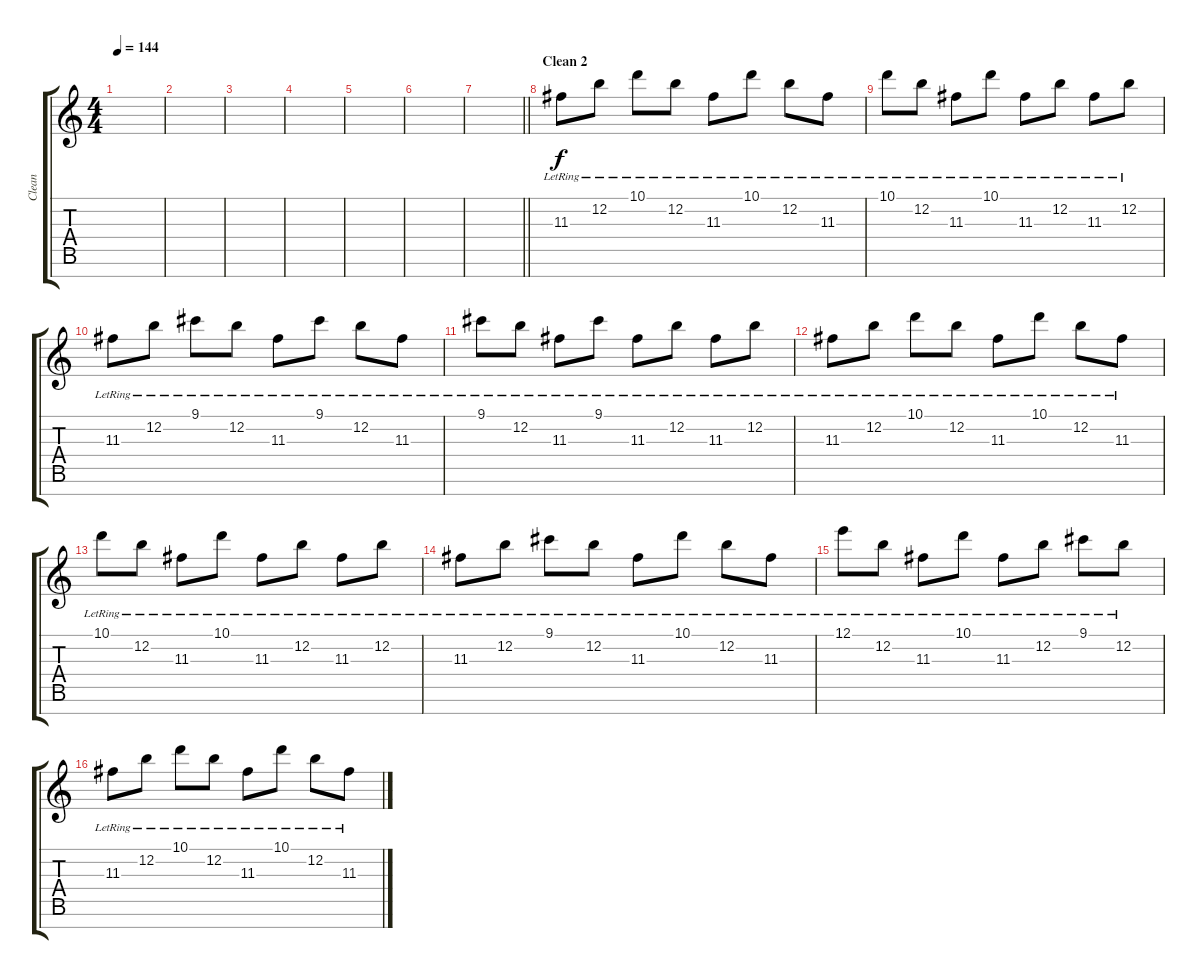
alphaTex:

\track ("Clean" "Clean") {instrument electricguitarjazz}
\staff {score tabs}
\tuning (E4 B3 G3 D3 A2 E2 B1) {hide}
\ts (4 4)
\tempo 144
\clef g2
\ks c
|
|
|
|
|
|
\barLineRight lightlight
|
\section ("" "Clean 2")
11.3{lr}.8 12.2{lr}.8 10.1{lr}.8 12.2{lr}.8 11.3{lr}.8 10.1{lr}.8 12.2{lr}.8 11.3{lr}.8 |
10.1{lr}.8 12.2{lr}.8 11.3{lr}.8 10.1{lr}.8 11.3{lr}.8 12.2{lr}.8 11.3{lr}.8 12.2{lr}.8 |
11.3{lr}.8 12.2{lr}.8 9.1{lr}.8 12.2{lr}.8 11.3{lr}.8 9.1{lr}.8 12.2{lr}.8 11.3{lr}.8 |
9.1{lr}.8 12.2{lr}.8 11.3{lr}.8 9.1{lr}.8 11.3{lr}.8 12.2{lr}.8 11.3{lr}.8 12.2{lr}.8 |
11.3{lr}.8 12.2{lr}.8 10.1{lr}.8 12.2{lr}.8 11.3{lr}.8 10.1{lr}.8 12.2{lr}.8 11.3{lr}.8 |
10.1{lr}.8 12.2{lr}.8 11.3{lr}.8 10.1{lr}.8 11.3{lr}.8 12.2{lr}.8 11.3{lr}.8 12.2{lr}.8 |
11.3{lr}.8 12.2{lr}.8 9.1{lr}.8 12.2{lr}.8 11.3{lr}.8 10.1{lr}.8 12.2{lr}.8 11.3{lr}.8 |
12.1{lr}.8 12.2{lr}.8 11.3{lr}.8 10.1{lr}.8 11.3{lr}.8 12.2{lr}.8 9.1{lr}.8 12.2{lr}.8 |
11.3{lr}.8 12.2{lr}.8 10.1{lr}.8 12.2{lr}.8 11.3{lr}.8 10.1{lr}.8 12.2{lr}.8 11.3{lr}.8
